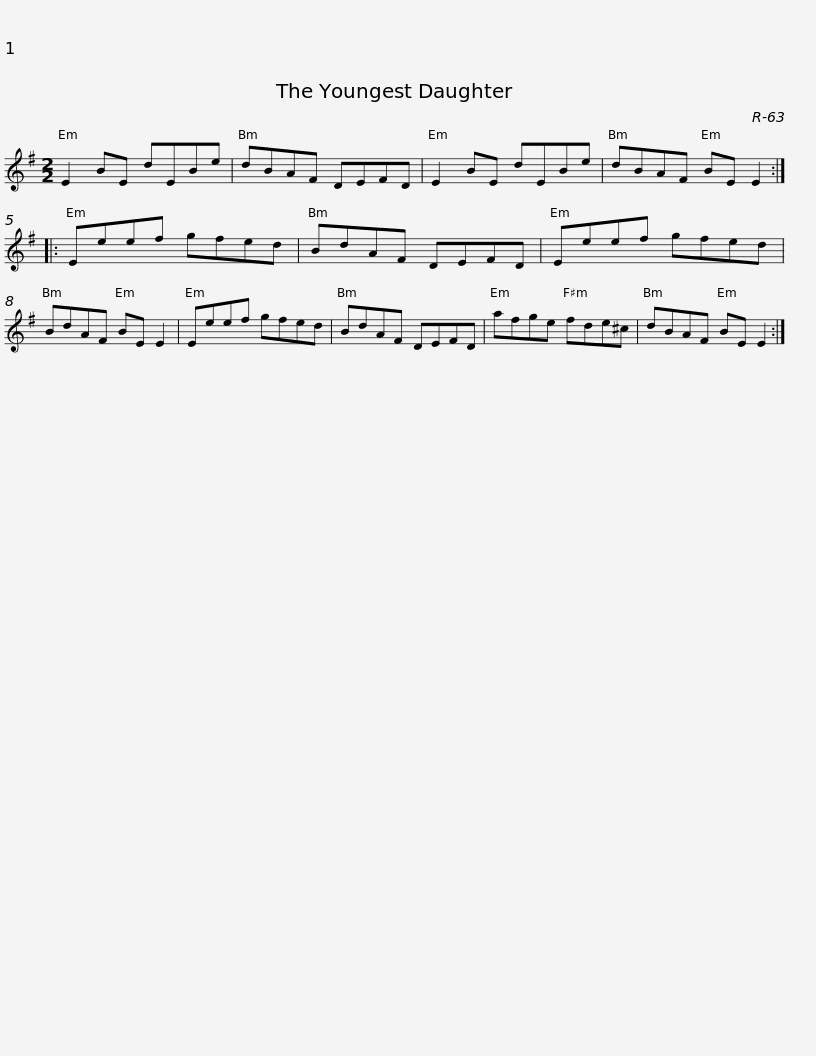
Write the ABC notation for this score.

X:1
L:1/8
M:2/2
I:linebreak $
K:Emin
V:1 treble
V:1
 E2 BE dEBe | dBAF DEFD | E2 BE dEBe | dBAF BE E2 :: Eeef gfed |$ %5
 BdAF DEFD | Eeef gfed | BdAF BE E2 | Eeef gfed | BdAF DEFD |$ %10
 afge fde^c | dBAF BE E2 :| %12
